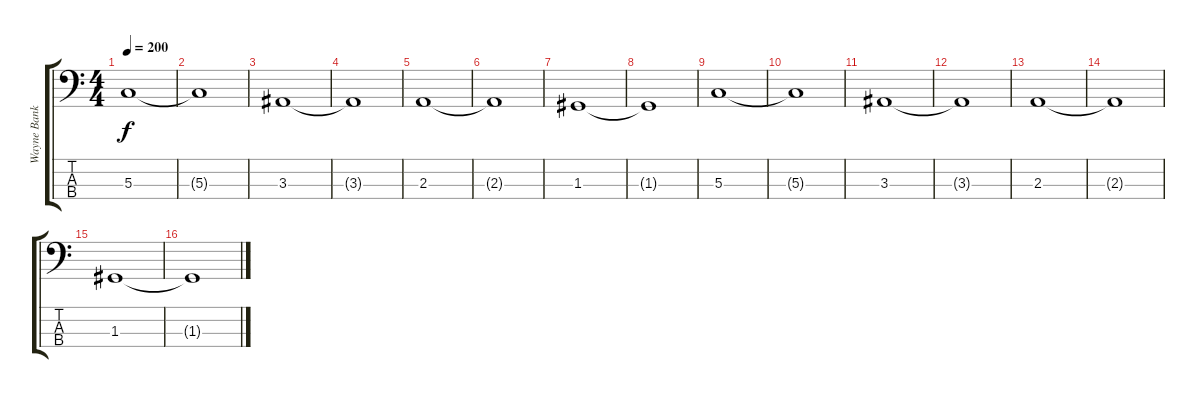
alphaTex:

\track ("Wayne Banks" "Wayne Bank") {instrument electricbassfinger}
\staff {score tabs}
\tuning (F2 C2 G1 C1) {hide}
\ts (4 4)
\tempo 200
\clef f4
\ks c
5.3.1{dy f} |
5.3{t}.1 |
3.3.1 |
3.3{t}.1 |
2.3.1 |
2.3{t}.1 |
1.3.1 |
1.3{t}.1 |
5.3.1 |
5.3{t}.1 |
3.3.1 |
3.3{t}.1 |
2.3.1 |
2.3{t}.1 |
1.3.1 |
1.3{t}.1
